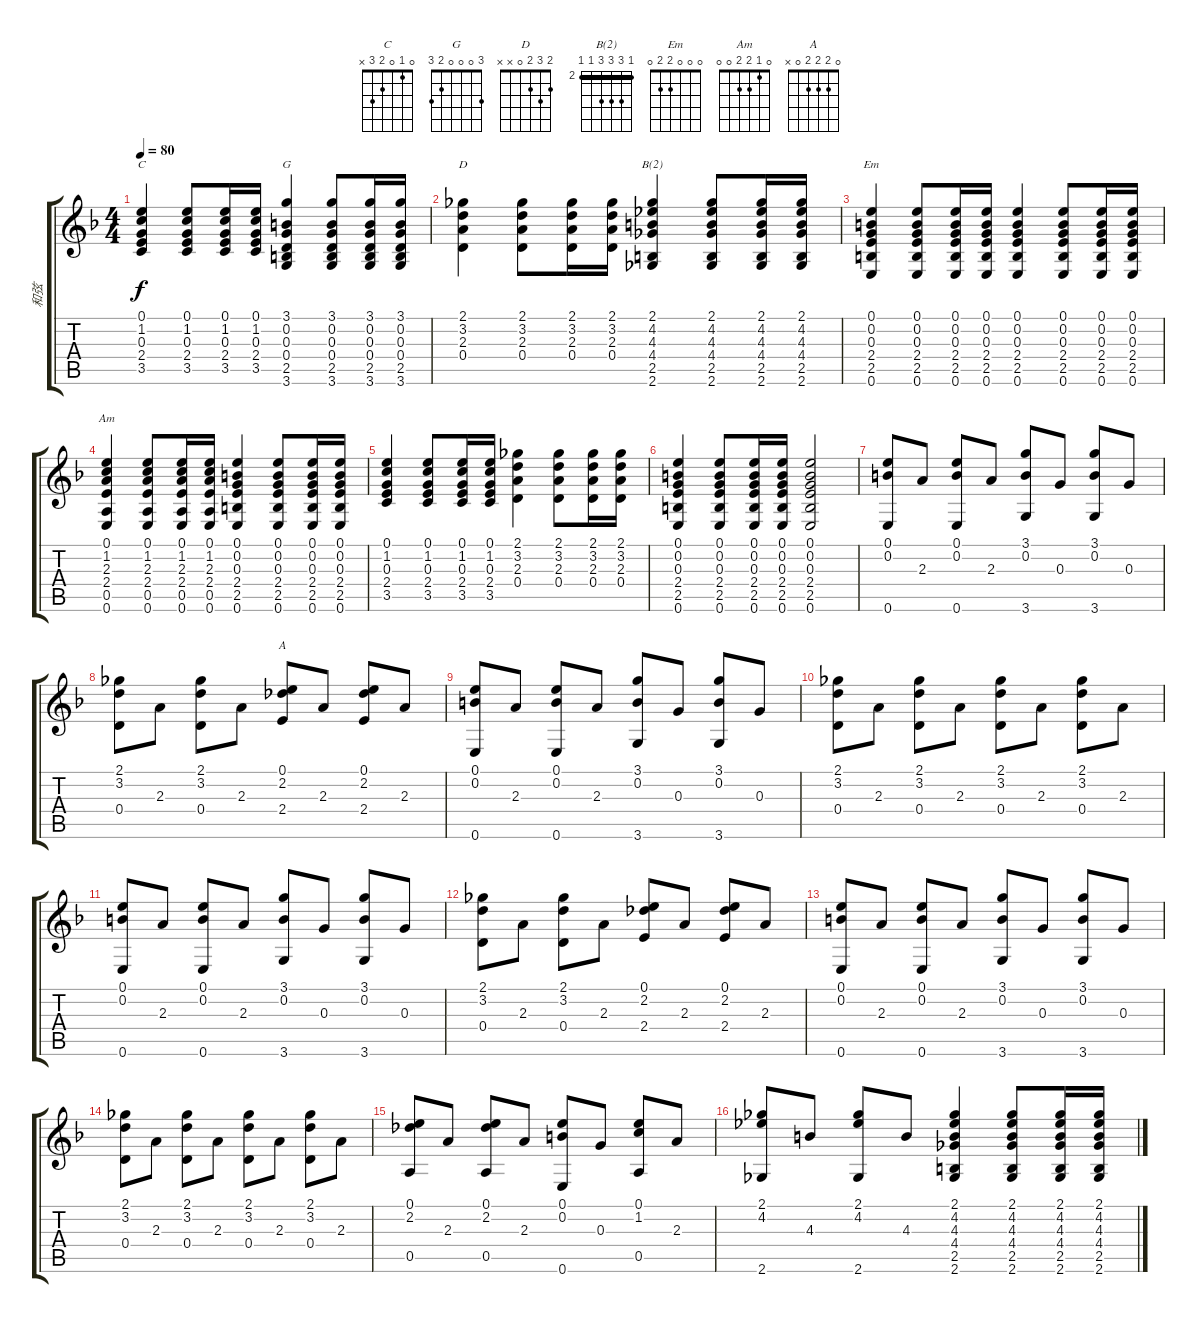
\track ("和弦" "和弦") {instrument acousticguitarnylon}
\staff {score tabs}
\tuning (E4 B3 G3 D3 A2 E2) {hide}
\chord ("C" 0 1 0 2 3 x)
\chord ("G" 3 0 0 0 2 3)
\chord ("D" 2 3 2 0 x x)
\chord ("B(2)" 2 4 4 4 2 2) {firstfret 2 barre 2}
\chord ("Em" 0 0 0 2 2 0)
\chord ("Am" 0 1 2 2 0 0)
\chord ("A" 0 2 2 2 0 x)
\ts (4 4)
\tempo 80
\clef g2
\ks f
(0.1 1.2 0.3 2.4 3.5).4{ch "C" dy f} (0.1 1.2 0.3 2.4 3.5).8 (0.1 1.2 0.3 2.4 3.5).16 (0.1 1.2 0.3 2.4 3.5).16 (3.1 0.2 0.3 0.4 2.5 3.6).4{ch "G"} (3.1 0.2 0.3 0.4 2.5 3.6).8 (3.1 0.2 0.3 0.4 2.5 3.6).16 (3.1 0.2 0.3 0.4 2.5 3.6).16 |
(2.1 3.2 2.3 0.4).4{ch "D"} (2.1 3.2 2.3 0.4).8 (2.1 3.2 2.3 0.4).16 (2.1 3.2 2.3 0.4).16 (2.1 4.2 4.3 4.4 2.5 2.6).4{ch "B(2)"} (2.1 4.2 4.3 4.4 2.5 2.6).8 (2.1 4.2 4.3 4.4 2.5 2.6).16 (2.1 4.2 4.3 4.4 2.5 2.6).16 |
(0.1 0.2 0.3 2.4 2.5 0.6).4{ch "Em"} (0.1 0.2 0.3 2.4 2.5 0.6).8 (0.1 0.2 0.3 2.4 2.5 0.6).16 (0.1 0.2 0.3 2.4 2.5 0.6).16 (0.1 0.2 0.3 2.4 2.5 0.6).4 (0.1 0.2 0.3 2.4 2.5 0.6).8 (0.1 0.2 0.3 2.4 2.5 0.6).16 (0.1 0.2 0.3 2.4 2.5 0.6).16 |
(0.1 1.2 2.3 2.4 0.5 0.6).4{ch "Am"} (0.1 1.2 2.3 2.4 0.5 0.6).8 (0.1 1.2 2.3 2.4 0.5 0.6).16 (0.1 1.2 2.3 2.4 0.5 0.6).16 (0.1 0.2 0.3 2.4 2.5 0.6).4 (0.1 0.2 0.3 2.4 2.5 0.6).8 (0.1 0.2 0.3 2.4 2.5 0.6).16 (0.1 0.2 0.3 2.4 2.5 0.6).16 |
(0.1 1.2 0.3 2.4 3.5).4 (0.1 1.2 0.3 2.4 3.5).8 (0.1 1.2 0.3 2.4 3.5).16 (0.1 1.2 0.3 2.4 3.5).16 (2.1 3.2 2.3 0.4).4 (2.1 3.2 2.3 0.4).8 (2.1 3.2 2.3 0.4).16 (2.1 3.2 2.3 0.4).16 |
(0.1 0.2 0.3 2.4 2.5 0.6).4 (0.1 0.2 0.3 2.4 2.5 0.6).8 (0.1 0.2 0.3 2.4 2.5 0.6).16 (0.1 0.2 0.3 2.4 2.5 0.6).16 (0.1 0.2 0.3 2.4 2.5 0.6).2 |
(0.1 0.2 0.6).8 2.3.8 (0.1 0.2 0.6).8 2.3.8 (3.1 0.2 3.6).8 0.3.8 (3.1 0.2 3.6).8 0.3.8 |
(2.1 3.2 0.4).8 2.3.8 (2.1 3.2 0.4).8 2.3.8 (0.1 2.2 2.4).8{ch "A"} 2.3.8 (0.1 2.2 2.4).8 2.3.8 |
(0.1 0.2 0.6).8 2.3.8 (0.1 0.2 0.6).8 2.3.8 (3.1 0.2 3.6).8 0.3.8 (3.1 0.2 3.6).8 0.3.8 |
(2.1 3.2 0.4).8 2.3.8 (2.1 3.2 0.4).8 2.3.8 (2.1 3.2 0.4).8 2.3.8 (2.1 3.2 0.4).8 2.3.8 |
(0.1 0.2 0.6).8 2.3.8 (0.1 0.2 0.6).8 2.3.8 (3.1 0.2 3.6).8 0.3.8 (3.1 0.2 3.6).8 0.3.8 |
(2.1 3.2 0.4).8 2.3.8 (2.1 3.2 0.4).8 2.3.8 (0.1 2.2 2.4).8 2.3.8 (0.1 2.2 2.4).8 2.3.8 |
(0.1 0.2 0.6).8 2.3.8 (0.1 0.2 0.6).8 2.3.8 (3.1 0.2 3.6).8 0.3.8 (3.1 0.2 3.6).8 0.3.8 |
(2.1 3.2 0.4).8 2.3.8 (2.1 3.2 0.4).8 2.3.8 (2.1 3.2 0.4).8 2.3.8 (2.1 3.2 0.4).8 2.3.8 |
(0.1 2.2 0.5).8 2.3.8 (0.1 2.2 0.5).8 2.3.8 (0.1 0.2 0.6).8 0.3.8 (0.1 1.2 0.5).8 2.3.8 |
(2.1 4.2 2.6).8 4.3.8 (2.1 4.2 2.6).8 4.3.8 (2.1 4.2 4.3 4.4 2.5 2.6).4 (2.1 4.2 4.3 4.4 2.5 2.6).8 (2.1 4.2 4.3 4.4 2.5 2.6).16 (2.1 4.2 4.3 4.4 2.5 2.6).16
